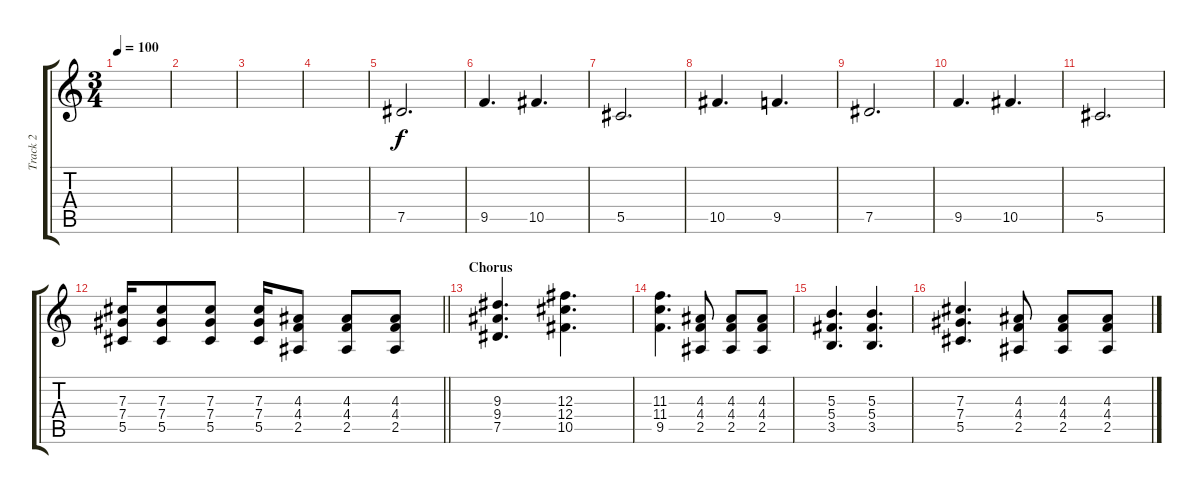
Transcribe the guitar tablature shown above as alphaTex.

\track ("Track 2" "Track 2") {instrument distortionguitar}
\staff {score tabs}
\tuning (Eb4 Bb3 Gb3 Db3 Ab2 Eb2) {hide}
\ts (3 4)
\tempo 100
\clef g2
\ks c
|
|
|
|
7.5.2{d volume 8} |
9.5.4{d} 10.5.4{d} |
5.5.2{d} |
10.5.4{d} 9.5.4{d} |
7.5.2{d} |
9.5.4{d} 10.5.4{d} |
5.5.2{d} |
\barLineRight lightlight
(7.3 7.4 5.5).16{volume 16} (7.3 7.4 5.5).8 (7.3 7.4 5.5).8 (7.3 7.4 5.5).16 (4.3 4.4 2.5).8 (4.3 4.4 2.5).8 (4.3 4.4 2.5).8 |
\section ("" "Chorus")
(9.3 9.4 7.5).4{d} (12.3 12.4 10.5).4{d} |
(11.3 11.4 9.5).4{d} (4.3 4.4 2.5).8 (4.3 4.4 2.5).8 (4.3 4.4 2.5).8 |
(5.3 5.4 3.5).4{d} (5.3 5.4 3.5).4{d} |
(7.3 7.4 5.5).4{d} (4.3 4.4 2.5).8 (4.3 4.4 2.5).8 (4.3 4.4 2.5).8
